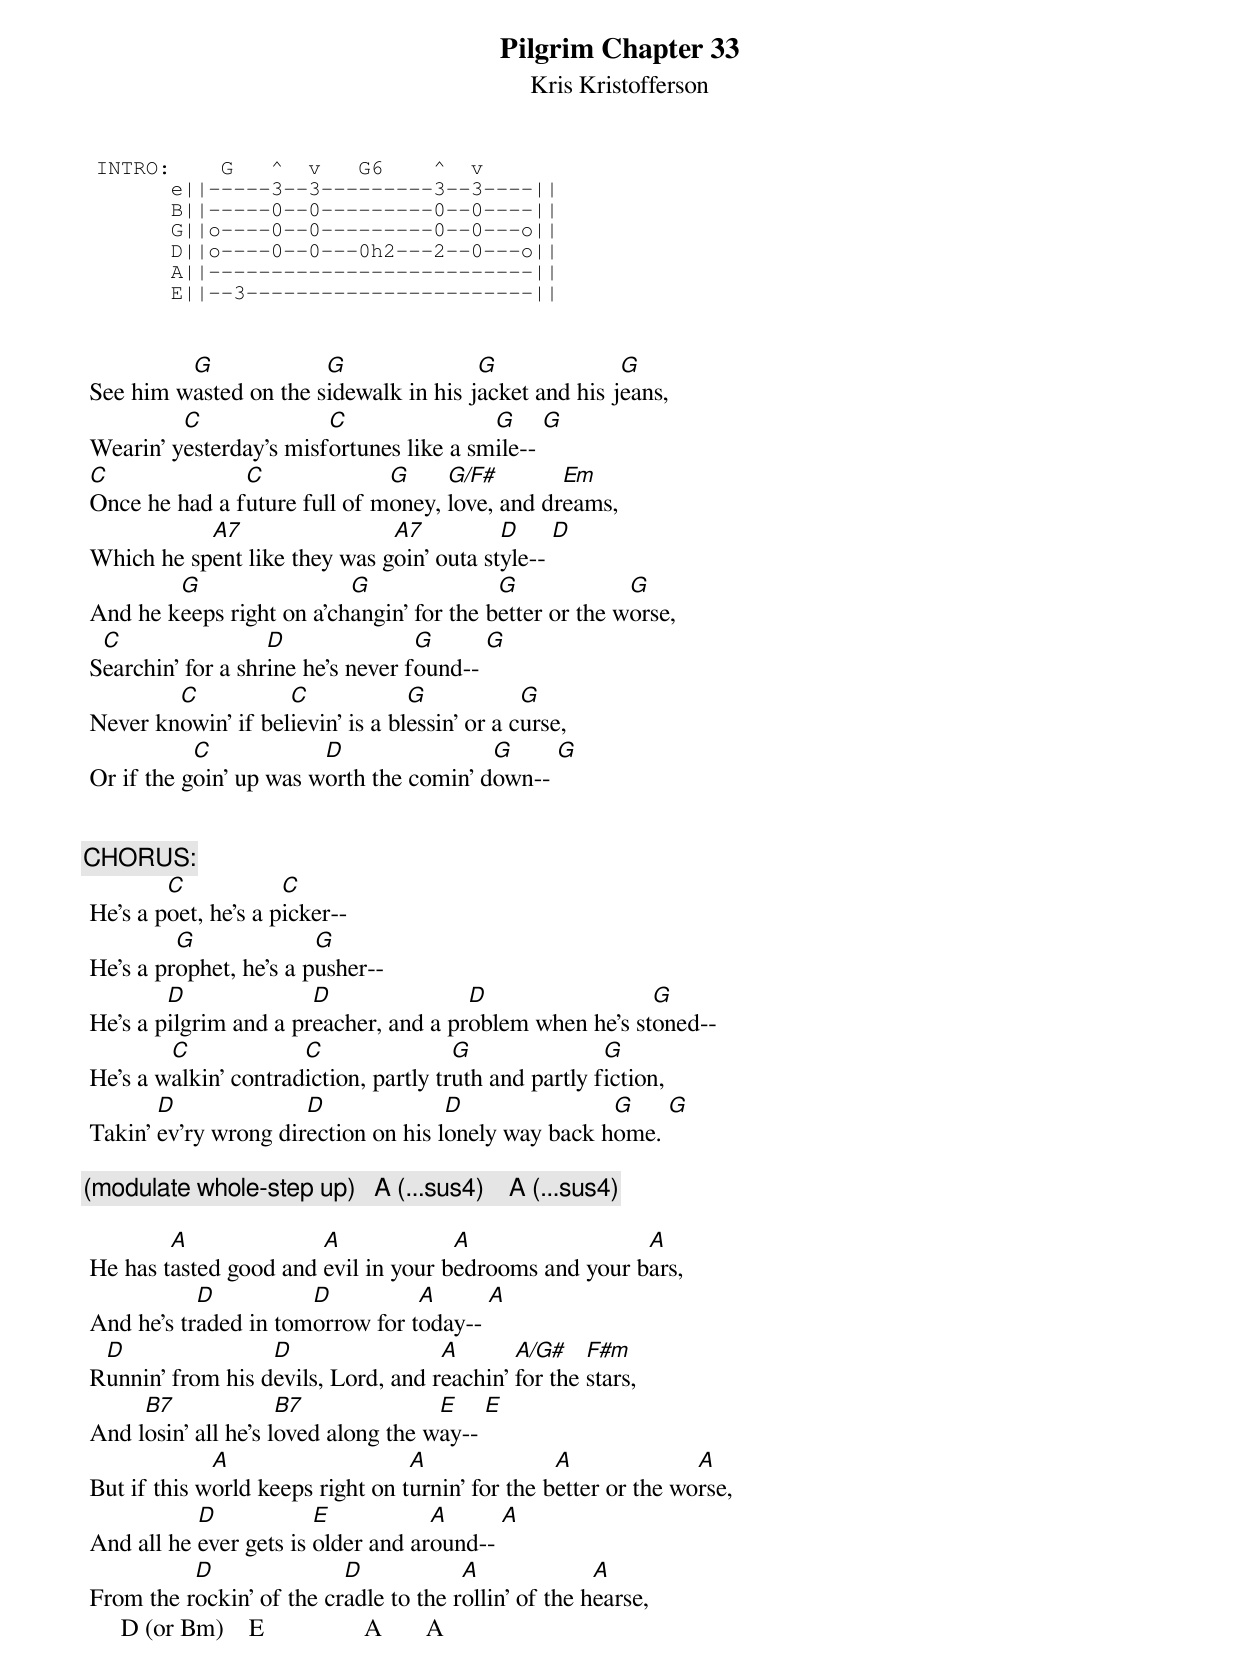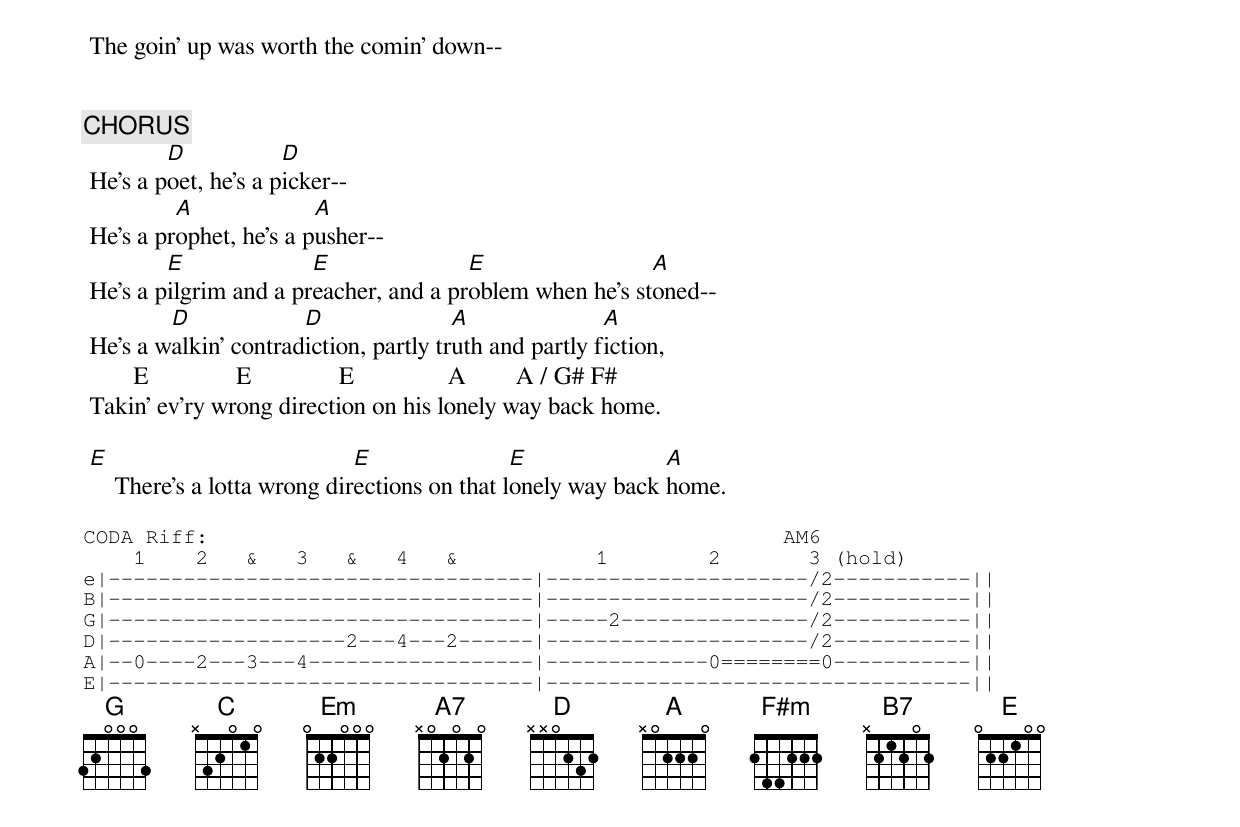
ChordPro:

{title:  Pilgrim Chapter 33}
{subtitle: Kris Kristofferson}

{sot}
 INTRO:    G   ^  v   G6    ^  v
       e||-----3--3---------3--3----||
       B||-----0--0---------0--0----||
       G||o----0--0---------0--0---o||
       D||o----0--0---0h2---2--0---o||
       A||--------------------------||
       E||--3-----------------------||
{eot}


 See him w[G]asted on the s[G]idewalk in his j[G]acket and his j[G]eans,
 Wearin' y[C]esterday's misf[C]ortunes like a sm[G]ile-- [G]
 [C]Once he had a f[C]uture full of m[G]oney, [G/F#]love, and dr[Em]eams,
 Which he sp[A7]ent like they was g[A7]oin' outa st[D]yle-- [D]
 And he k[G]eeps right on a'ch[G]angin' for the b[G]etter or the w[G]orse,
 S[C]earchin' for a shr[D]ine he's never f[G]ound-- [G]
 Never kn[C]owin' if bel[C]ievin' is a bl[G]essin' or a c[G]urse,
 Or if the g[C]oin' up was w[D]orth the comin' d[G]own-- [G]


{c: CHORUS:}
 He's a p[C]oet, he's a p[C]icker--
 He's a pr[G]ophet, he's a p[G]usher--
 He's a p[D]ilgrim and a pr[D]eacher, and a pr[D]oblem when he's st[G]oned--
 He's a w[C]alkin' contrad[C]iction, partly tr[G]uth and partly f[G]iction,
 Takin' [D]ev'ry wrong dir[D]ection on his l[D]onely way back h[G]ome. [G]

{c: (modulate whole-step up)   A (...sus4)    A (...sus4)}

 He has t[A]asted good and [A]evil in your b[A]edrooms and your b[A]ars,
 And he's tr[D]aded in tom[D]orrow for t[A]oday-- [A]
 R[D]unnin' from his d[D]evils, Lord, and r[A]eachin' [A/G#]for the [F#m]stars,
 And l[B7]osin' all he's l[B7]oved along the w[E]ay-- [E]
 But if this w[A]orld keeps right on t[A]urnin' for the b[A]etter or the wo[A]rse,
 And all he [D]ever gets is [E]older and ar[A]ound-- [A]
 From the r[D]ockin' of the cr[D]adle to the r[A]ollin' of the h[A]earse,
      D (or Bm)    E                A       A
 The goin' up was worth the comin' down--


{c: CHORUS}
 He's a p[D]oet, he's a p[D]icker--
 He's a pr[A]ophet, he's a p[A]usher--
 He's a p[E]ilgrim and a pr[E]eacher, and a pr[E]oblem when he's st[A]oned--
 He's a w[D]alkin' contrad[D]iction, partly tr[A]uth and partly f[A]iction,
        E              E              E               A        A / G# F#
 Takin' ev'ry wrong direction on his lonely way back home.

 [E]    There's a lotta wrong dir[E]ections on that l[E]onely way back [A]home.

 {sot}
CODA Riff:                                              AM6
    1    2   &   3   &   4   &           1        2       3 (hold)
e|----------------------------------|---------------------/2-----------||
B|----------------------------------|---------------------/2-----------||
G|----------------------------------|-----2---------------/2-----------||
D|-------------------2---4---2------|---------------------/2-----------||
A|--0----2---3---4------------------|-------------0========0-----------||
E|----------------------------------|----------------------------------||
{eot}
